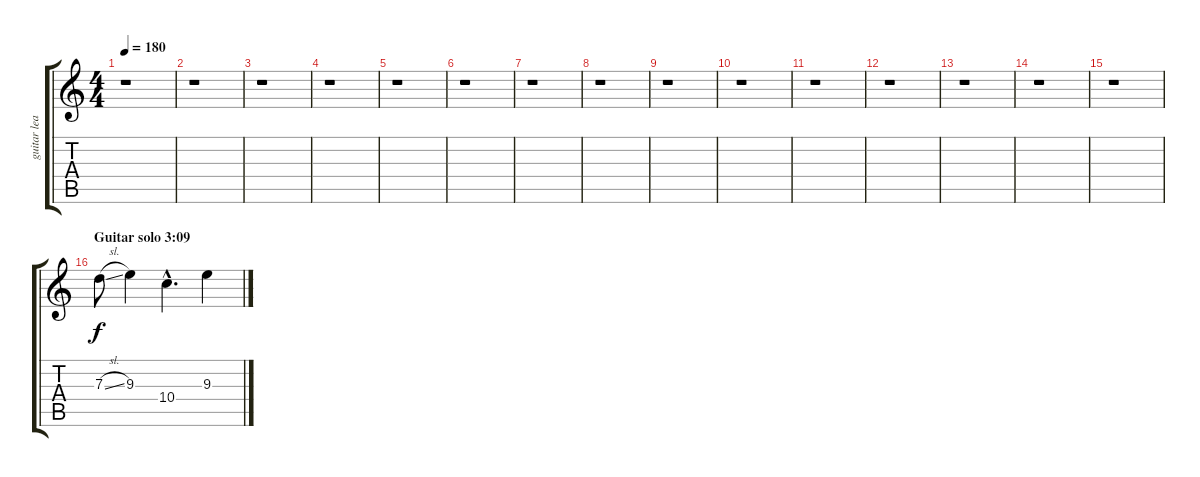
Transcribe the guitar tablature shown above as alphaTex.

\track ("guitar lead l" "guitar lea") {instrument distortionguitar}
\staff {score tabs}
\tuning (E4 B3 G3 D3 A2 E2) {hide}
\ts (4 4)
\tempo 180
\clef g2
\ks c
r.1{dy f} |
r.1 |
r.1 |
r.1 |
r.1 |
r.1 |
r.1 |
r.1 |
r.1 |
r.1 |
r.1 |
r.1 |
r.1 |
r.1 |
r.1 |
\section ("" "Guitar solo 3:09")
7.3{sl}.8{volume 16} 9.3.4 10.4{hac}.4{d} 9.3.4
